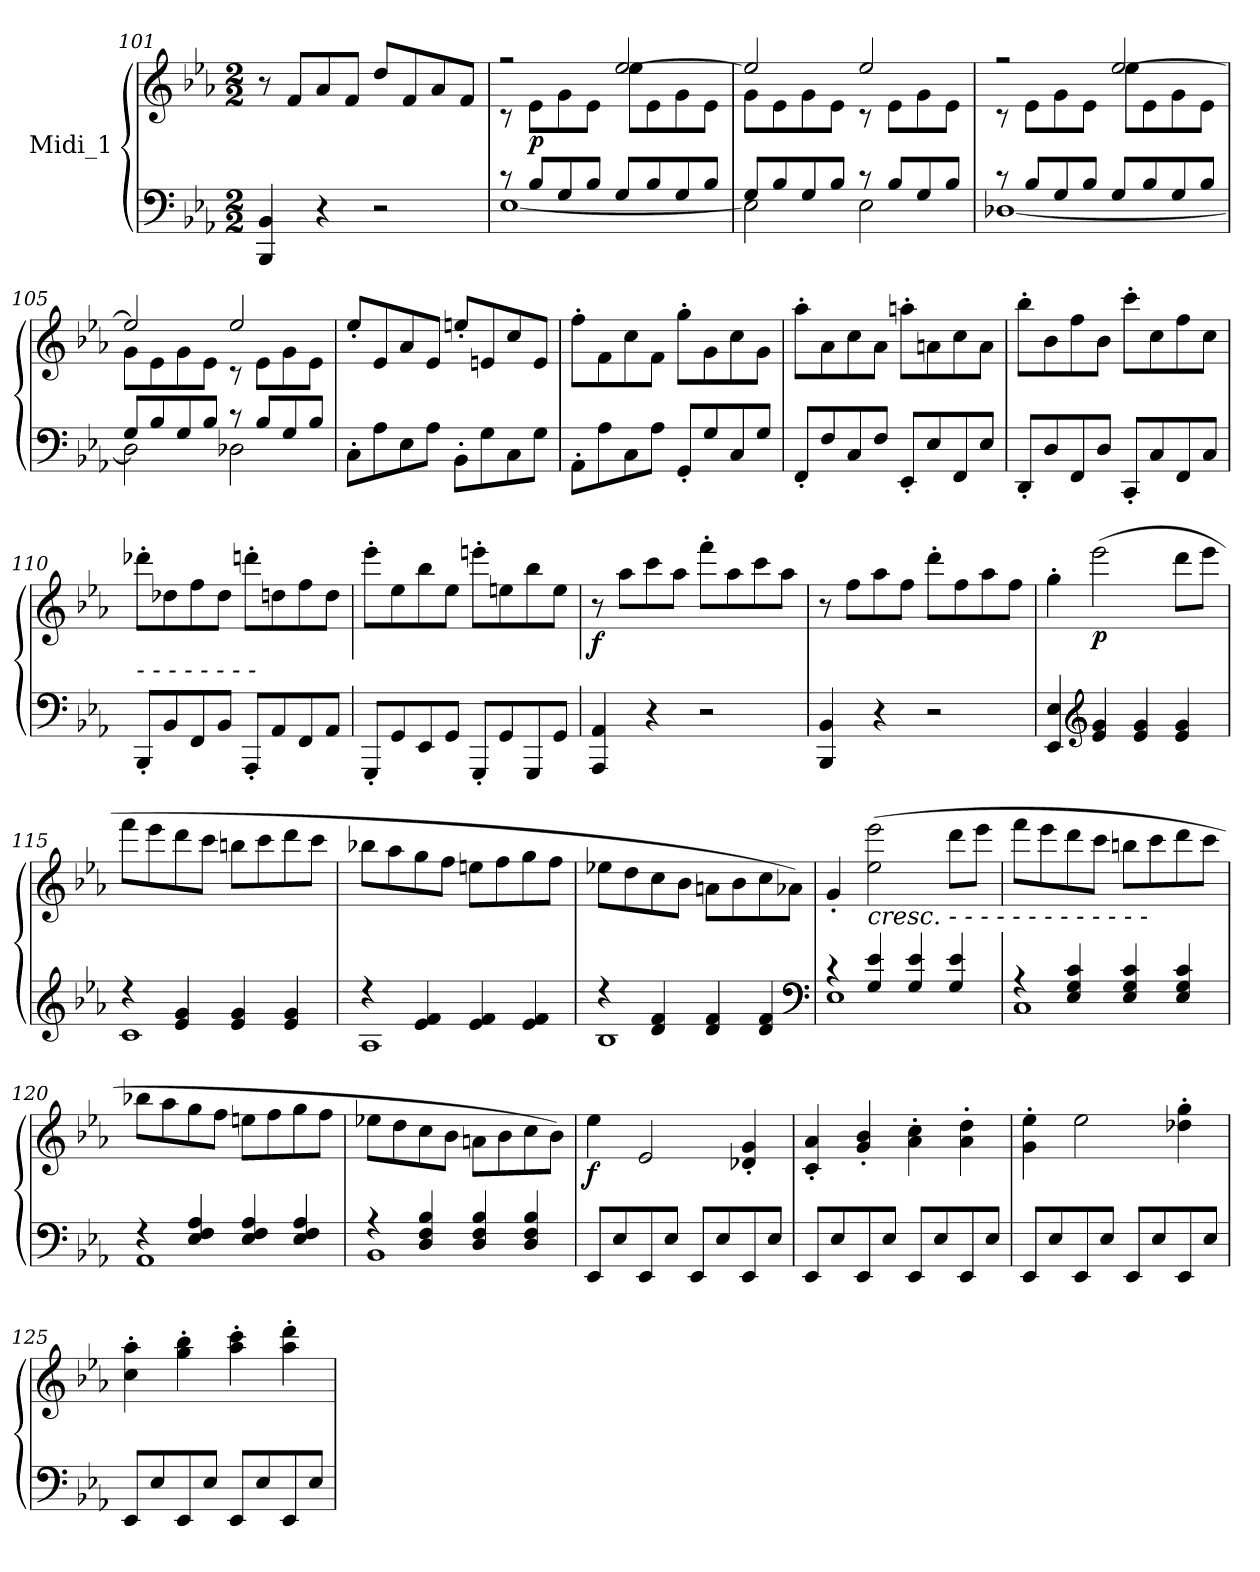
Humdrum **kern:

**kern	**kern	**dynam
*part1	*part1	*part1
*staff2	*staff1	*staff1/2
*I"Midi_1	*	*
*clefF4	*clefG2	*
*k[b-e-a-]	*k[b-e-a-]	*
*E-:	*E-:	*
*M2/2	*M2/2	*
=101	=101	=101
4BBB- 4BB-	8r	.
.	8fL	.
4r	8a-	.
.	8fJ	.
2r	8ddL	.
.	8f	.
.	8a-	.
.	8fJ	.
!!LO:LB:g=z
=102	=102	=102
*^	*^	*
8r	[1E-\	2r	8r	.
!	!	!	!	!LO:DY:b
8B-/L	.	.	8e-\L	p
8G/	.	.	8g\	.
8B-/J	.	.	8e-\J	.
8G/L	.	[2ee-/	8ee-\L	.
8B-/	.	.	8e-\	.
8G/	.	.	8g\	.
8B-/J	.	.	8e-\J	.
=103	=103	=103	=103	=103
8G/L	2E-\]	2ee-/]	8g\L	.
8B-/	.	.	8e-\	.
8G/	.	.	8g\	.
8B-/J	.	.	8e-\J	.
8r	2E-\	2ee-/	8r	.
8B-/L	.	.	8e-\L	.
8G/	.	.	8g\	.
8B-/J	.	.	8e-\J	.
=104	=104	=104	=104	=104
8r	[1D-X\	2r	8r	.
8B-/L	.	.	8e-\L	.
8G/	.	.	8g\	.
8B-/J	.	.	8e-\J	.
8G/L	.	[2ee-/	8ee-\L	.
8B-/	.	.	8e-\	.
8G/	.	.	8g\	.
8B-/J	.	.	8e-\J	.
=105	=105	=105	=105	=105
8G/L	2D-\]	2ee-/]	8g\L	.
8B-/	.	.	8e-\	.
8G/	.	.	8g\	.
8B-/J	.	.	8e-\J	.
8r	2D-\	2ee-/	8r	.
8B-/L	.	.	8e-\L	.
8G/	.	.	8g\	.
8B-/J	.	.	8e-\J	.
*v	*v	*	*	*
!!LO:LB:g=z
=106	=106	=106	=106
!	!LO:TX:b:i:t=cresc.    -           -            -            -            -            -            -            -            -            -            -            -            -            -	!	!
*	*v	*v	*
8C'L	8ee-'L	.
8A-	8e-	.
8E-	8a-	.
8A-J	8e-J	.
8BB-'L	8een'L	.
8G	8en	.
8C	8cc	.
8GJ	8eJ	.
=107	=107	=107
8AA-'L	8ff'L	.
8A-	8f	.
8C	8cc	.
8A-J	8fJ	.
8GG'L	8gg'L	.
8G	8g	.
8C	8cc	.
8GJ	8gJ	.
=108	=108	=108
8FF'L	8aa-'L	.
8F	8a-	.
8C	8cc	.
8FJ	8a-J	.
8EE-'L	8aan'L	.
8E-	8an	.
8FF	8cc	.
8E-J	8aJ	.
=109	=109	=109
8DD'L	8bb-'L	.
8D	8b-	.
8FF	8ff	.
8DJ	8b-J	.
8CC'L	8ccc'L	.
8C	8cc	.
8FF	8ff	.
8CJ	8ccJ	.
!!LO:LB:g=z
=110	=110	=110
!	!LO:TX:b:i:t=-           -            -            -            -            -            -            -	!
8BBB-'L	8ddd-X'L	.
8BB-	8dd-X	.
8FF	8ff	.
8BB-J	8dd-J	.
8AAA-'L	8dddn'L	.
8AA-	8ddn	.
8FF	8ff	.
8AA-J	8ddJ	.
=111	=111	=111
8GGG'L	8eee-'L	.
8GG	8ee-	.
8EE-	8bb-	.
8GGJ	8ee-J	.
8GGG'L	8eeen'L	.
8GG	8een	.
8GGG	8bb-	.
8GGJ	8eeJ	.
=112	=112	=112
!	!	!LO:DY:b
4AAA- 4AA-	8r	f
.	8aa-L	.
4r	8ccc	.
.	8aa-J	.
2r	8fff'L	.
.	8aa-	.
.	8ccc	.
.	8aa-J	.
=113	=113	=113
4BBB- 4BB-	8r	.
.	8ffL	.
4r	8aa-	.
.	8ffJ	.
2r	8ddd'L	.
.	8ff	.
.	8aa-	.
.	8ffJ	.
!!LO:LB:g=z
=114	=114	=114
*^	*	*
4EE-/ 4E-/	4ryy	4gg'	.
*clefG2	*	*	*
!	!	!	!LO:DY:b
4e-/ 4g/	4ryy	(>2eee-	p
4e-/ 4g/	4ryy	.	.
4e-/ 4g/	4ryy	8dddL	.
.	.	8eee-J	.
=115	=115	=115	=115
4r	1c\	8fffL	.
.	.	8eee-	.
4e-/ 4g/	.	8ddd	.
.	.	8cccJ	.
4e-/ 4g/	.	8bbnL	.
.	.	8ccc	.
4e-/ 4g/	.	8ddd	.
.	.	8cccJ	.
=116	=116	=116	=116
4r	1A-\	8bb-XL	.
.	.	8aa-	.
4e-/ 4f/	.	8gg	.
.	.	8ffJ	.
4e-/ 4f/	.	8eenL	.
.	.	8ff	.
4e-/ 4f/	.	8gg	.
.	.	8ffJ	.
=117	=117	=117	=117
4r	1B-\	8ee-XL	.
.	.	8dd	.
4d/ 4f/	.	8cc	.
.	.	8b-J	.
4d/ 4f/	.	8anL	.
.	.	8b-	.
4d/ 4f/	.	8cc	.
.	.	8a-XJ)	.
*clefF4	*	*	*
!!LO:LB:g=z
=118	=118	=118	=118
4r	1E-\	4g'	.
!	!	!LO:TX:b:i:t=cresc.    -           -            -            -            -            -            -            -            -            -            -            -            -	!
4G 4e-	.	(>2ee- 2eee-	.
4G 4e-	.	.	.
4G 4e-	.	8dddL	.
.	.	8eee-J	.
=119	=119	=119	=119
4r	1C\	8fffL	.
.	.	8eee-	.
4E- 4G 4c	.	8ddd	.
.	.	8cccJ	.
4E- 4G 4c	.	8bbnL	.
.	.	8ccc	.
4E- 4G 4c	.	8ddd	.
.	.	8cccJ	.
=120	=120	=120	=120
4r	1AA-\	8bb-XL	.
.	.	8aa-	.
4E-/ 4F/ 4A-/	.	8gg	.
.	.	8ffJ	.
4E-/ 4F/ 4A-/	.	8eenL	.
.	.	8ff	.
4E-/ 4F/ 4A-/	.	8gg	.
.	.	8ffJ	.
=121	=121	=121	=121
4r	1BB-\	8ee-XL	.
.	.	8dd	.
4D 4F 4B-	.	8cc	.
.	.	8b-J	.
4D 4F 4B-	.	8anL	.
.	.	8b-	.
4D 4F 4B-	.	8cc	.
.	.	8b-J)	.
*v	*v	*	*
!!LO:LB:g=z
=122	=122	=122
!	!	!LO:DY:b
8EE-L	4ee-	f
8E-	.	.
8EE-	2e-	.
8E-J	.	.
8EE-L	.	.
8E-	.	.
8EE-	4d-X' 4g'	.
8E-J	.	.
=123	=123	=123
8EE-L	4c' 4a-'	.
8E-	.	.
8EE-	4g' 4b-'	.
8E-J	.	.
8EE-L	4a-' 4cc'	.
8E-	.	.
8EE-	4a-' 4dd'	.
8E-J	.	.
=124	=124	=124
8EE-L	4g' 4ee-'	.
8E-	.	.
8EE-	2ee-	.
8E-J	.	.
8EE-L	.	.
8E-	.	.
8EE-	4dd-X' 4gg'	.
8E-J	.	.
=125	=125	=125
8EE-L	4cc' 4aa-'	.
8E-	.	.
8EE-	4gg' 4bb-'	.
8E-J	.	.
8EE-L	4aa-' 4ccc'	.
8E-	.	.
8EE-	4aa-' 4ddd'	.
8E-J	.	.
=	=	=
*-	*-	*-
